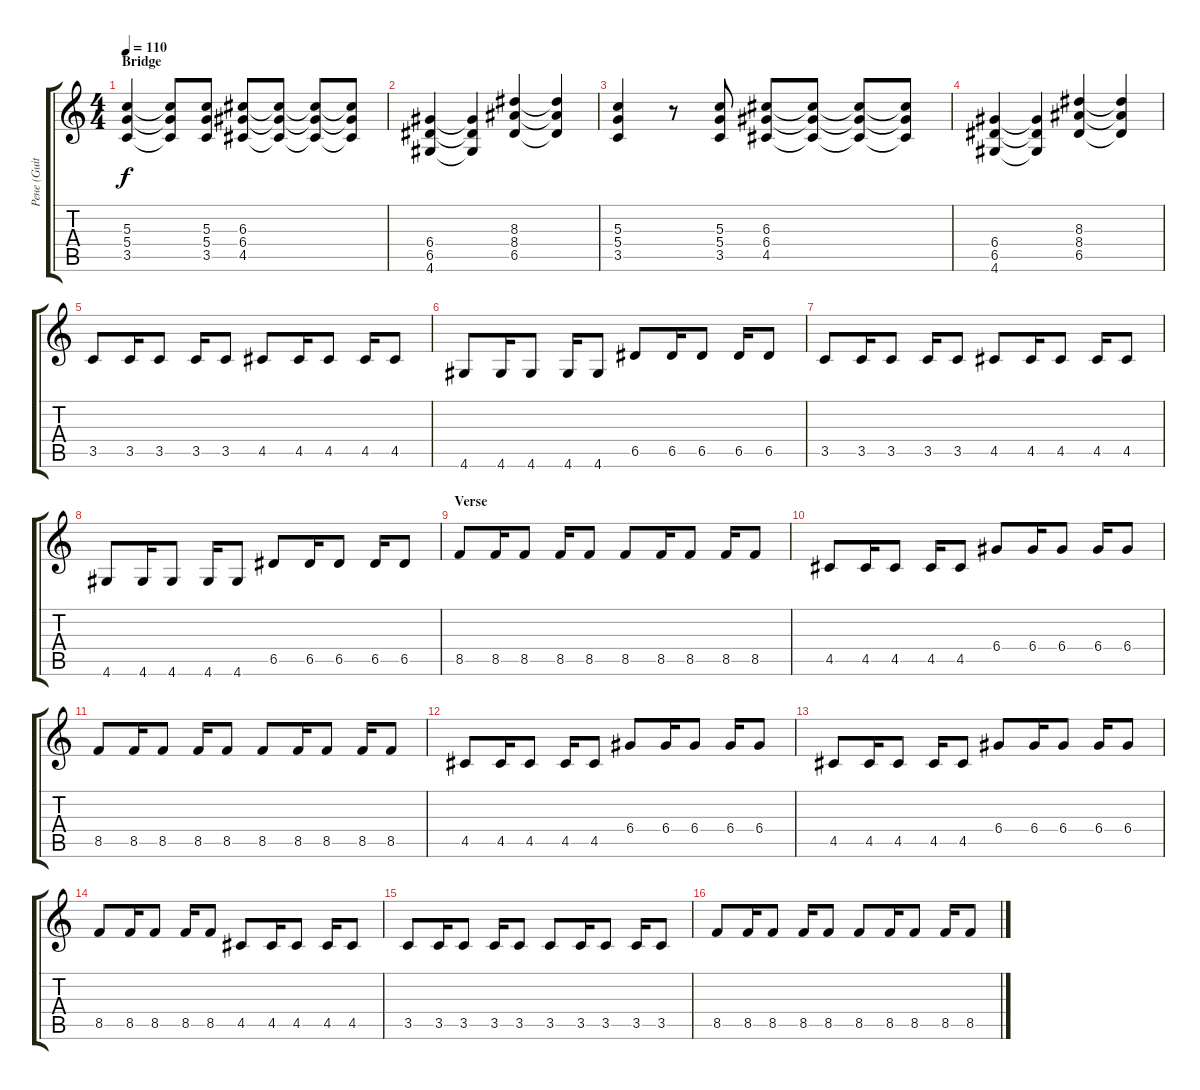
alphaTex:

\track ("Рене (Guitar 2)" "Рене (Guit") {instrument distortionguitar}
\staff {score tabs}
\tuning (E4 B3 G3 D3 A2 E2) {hide}
\ts (4 4)
\section ("" "Bridge")
\tempo 110
\clef g2
\ks c
(5.3 5.4 3.5).4{dy f} (5.3{t} 5.4{t} 3.5{t}).8 (5.3 5.4 3.5).8 (6.3 6.4 4.5).8 (6.3{t} 6.4{t} 4.5{t}).8 (6.3{t} 6.4{t} 4.5{t}).8 (6.3{t} 6.4{t} 4.5{t}).8 |
(6.4 6.5 4.6).4 (6.4{t} 6.5{t} 4.6{t}).4 (8.3 8.4 6.5).4 (8.3{t} 8.4{t} 6.5{t}).4 |
(5.3 5.4 3.5).4 r.8 (5.3 5.4 3.5).8 (6.3 6.4 4.5).8 (6.3{t} 6.4{t} 4.5{t}).8 (6.3{t} 6.4{t} 4.5{t}).8 (6.3{t} 6.4{t} 4.5{t}).8 |
(6.4 6.5 4.6).4 (6.4{t} 6.5{t} 4.6{t}).4 (8.3 8.4 6.5).4 (8.3{t} 8.4{t} 6.5{t}).4 |
3.5.8 3.5.16 3.5.8 3.5.16 3.5.8 4.5.8 4.5.16 4.5.8 4.5.16 4.5.8 |
4.6.8 4.6.16 4.6.8 4.6.16 4.6.8 6.5.8 6.5.16 6.5.8 6.5.16 6.5.8 |
3.5.8 3.5.16 3.5.8 3.5.16 3.5.8 4.5.8 4.5.16 4.5.8 4.5.16 4.5.8 |
4.6.8 4.6.16 4.6.8 4.6.16 4.6.8 6.5.8 6.5.16 6.5.8 6.5.16 6.5.8 |
\section ("" "Verse")
8.5.8 8.5.16 8.5.8 8.5.16 8.5.8 8.5.8 8.5.16 8.5.8 8.5.16 8.5.8 |
4.5.8 4.5.16 4.5.8 4.5.16 4.5.8 6.4.8 6.4.16 6.4.8 6.4.16 6.4.8 |
8.5.8 8.5.16 8.5.8 8.5.16 8.5.8 8.5.8 8.5.16 8.5.8 8.5.16 8.5.8 |
4.5.8 4.5.16 4.5.8 4.5.16 4.5.8 6.4.8 6.4.16 6.4.8 6.4.16 6.4.8 |
4.5.8 4.5.16 4.5.8 4.5.16 4.5.8 6.4.8 6.4.16 6.4.8 6.4.16 6.4.8 |
8.5.8 8.5.16 8.5.8 8.5.16 8.5.8 4.5.8 4.5.16 4.5.8 4.5.16 4.5.8 |
3.5.8 3.5.16 3.5.8 3.5.16 3.5.8 3.5.8 3.5.16 3.5.8 3.5.16 3.5.8 |
8.5.8 8.5.16 8.5.8 8.5.16 8.5.8 8.5.8 8.5.16 8.5.8 8.5.16 8.5.8
